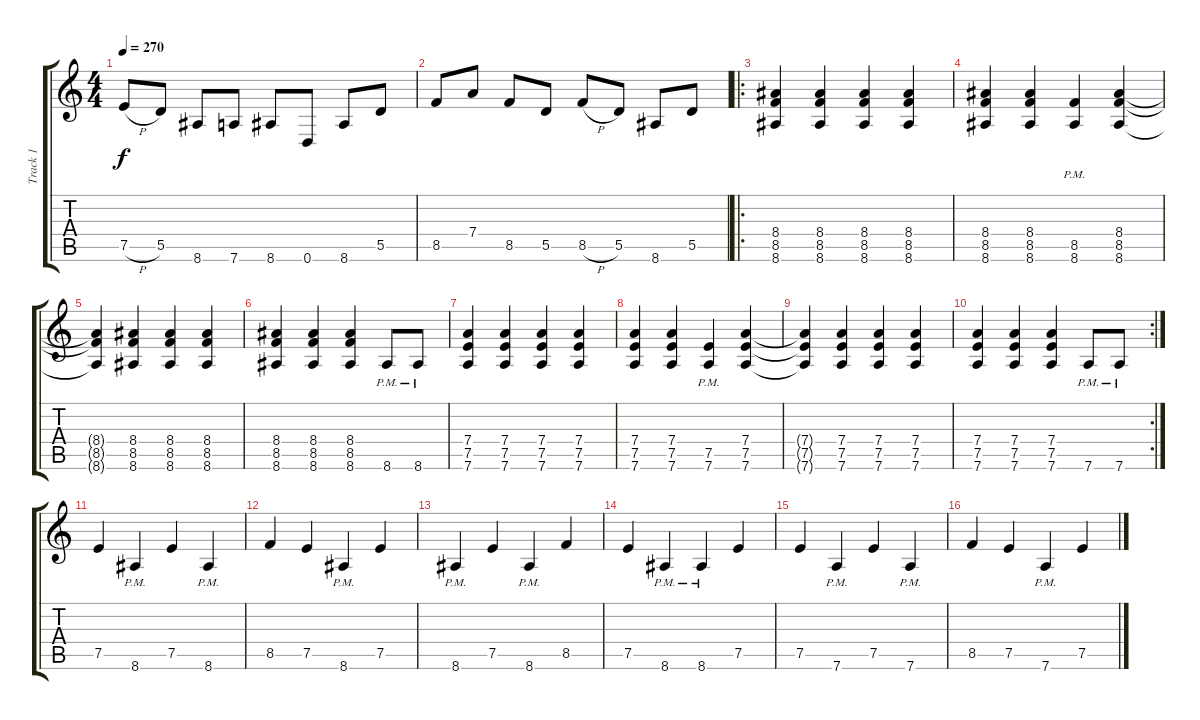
\track ("Track 1" "Track 1") {instrument distortionguitar}
\staff {score tabs}
\tuning (E4 B3 G3 D3 A2 D2) {hide}
\ts (4 4)
\tempo 270
\clef g2
\ks c
7.5{h}.8{dy f} 5.5.8 8.6.8 7.6.8 8.6.8 0.6.8 8.6.8 5.5.8 |
8.5.8 7.4.8 8.5.8 5.5.8 8.5{h}.8 5.5.8 8.6.8 5.5.8 |
\ro
(8.4 8.5 8.6).4 (8.4 8.5 8.6).4 (8.4 8.5 8.6).4 (8.4 8.5 8.6).4 |
(8.4 8.5 8.6).4 (8.4 8.5 8.6).4 (8.5{pm} 8.6{pm}).4 (8.4 8.5 8.6).4 |
(8.4{t} 8.5{t} 8.6{t}).4 (8.4 8.5 8.6).4 (8.4 8.5 8.6).4 (8.4 8.5 8.6).4 |
(8.4 8.5 8.6).4 (8.4 8.5 8.6).4 (8.4 8.5 8.6).4 8.6{pm}.8 8.6{pm}.8 |
(7.4 7.5 7.6).4 (7.4 7.5 7.6).4 (7.4 7.5 7.6).4 (7.4 7.5 7.6).4 |
(7.4 7.5 7.6).4 (7.4 7.5 7.6).4 (7.5{pm} 7.6{pm}).4 (7.4 7.5 7.6).4 |
(7.4{t} 7.5{t} 7.6{t}).4 (7.4 7.5 7.6).4 (7.4 7.5 7.6).4 (7.4 7.5 7.6).4 |
\rc 2
(7.4 7.5 7.6).4 (7.4 7.5 7.6).4 (7.4 7.5 7.6).4 7.6{pm}.8 7.6{pm}.8 |
7.5.4 8.6{pm}.4 7.5.4 8.6{pm}.4 |
8.5.4 7.5.4 8.6{pm}.4 7.5.4 |
8.6{pm}.4 7.5.4 8.6{pm}.4 8.5.4 |
7.5.4 8.6{pm}.4 8.6{pm}.4 7.5.4 |
7.5.4 7.6{pm}.4 7.5.4 7.6{pm}.4 |
8.5.4 7.5.4 7.6{pm}.4 7.5.4
